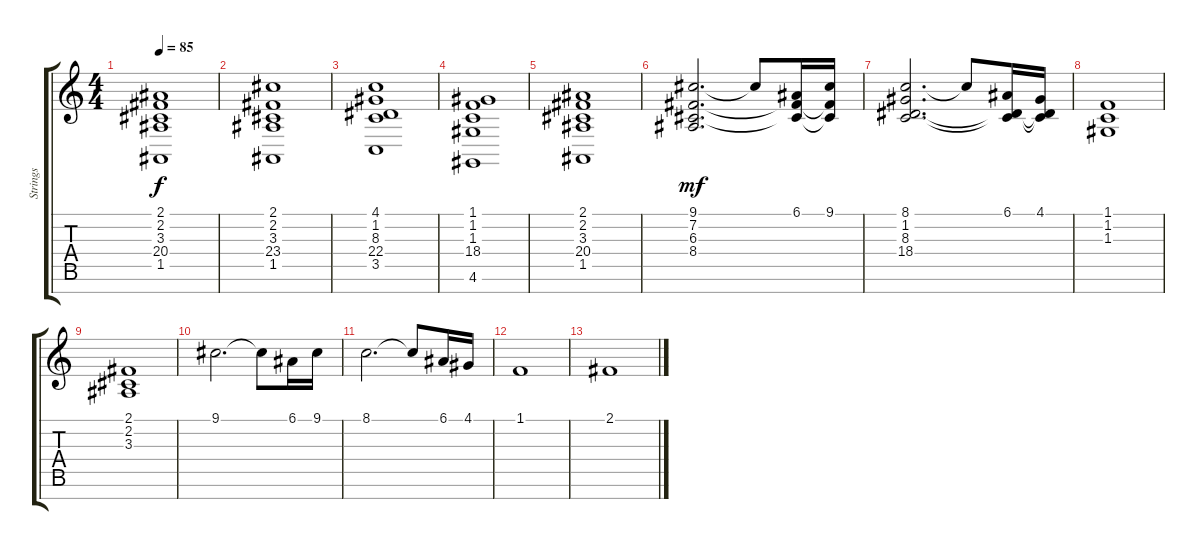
\track ("Strings" "Strings") {instrument stringensemble1}
\staff {score tabs}
\tuning (E4 B3 G3 D3 A2 E2 B1) {hide}
\ts (4 4)
\tempo 85
\clef g2
\ks c
(2.1 2.2 3.3 20.4 1.5).1{dy f} |
(2.1 2.2 3.3 23.4 1.5).1 |
(4.1 1.2 8.3 22.4 3.5).1 |
(1.1 1.2 1.3 18.4 4.6).1 |
(2.1 2.2 3.3 20.4 1.5).1 |
(9.1 7.2 6.3 8.4).2{d dy mf} 9.1{t}.8 (6.1 7.2{t} 6.3{t}).16 (9.1 7.2{t} 6.3{t}).16 |
(8.1 1.2 8.3 18.4).2{d} 8.1{t}.8 (6.1 1.2{t} 8.3{t}).16 (4.1 1.2{t} 8.3{t}).16 |
(1.1 1.2 1.3).1 |
(2.1 2.2 3.3).1 |
9.1.2{d} 9.1{t}.8 6.1.16 9.1.16 |
8.1.2{d} 8.1{t}.8 6.1.16 4.1.16 |
1.1.1 |
2.1.1
